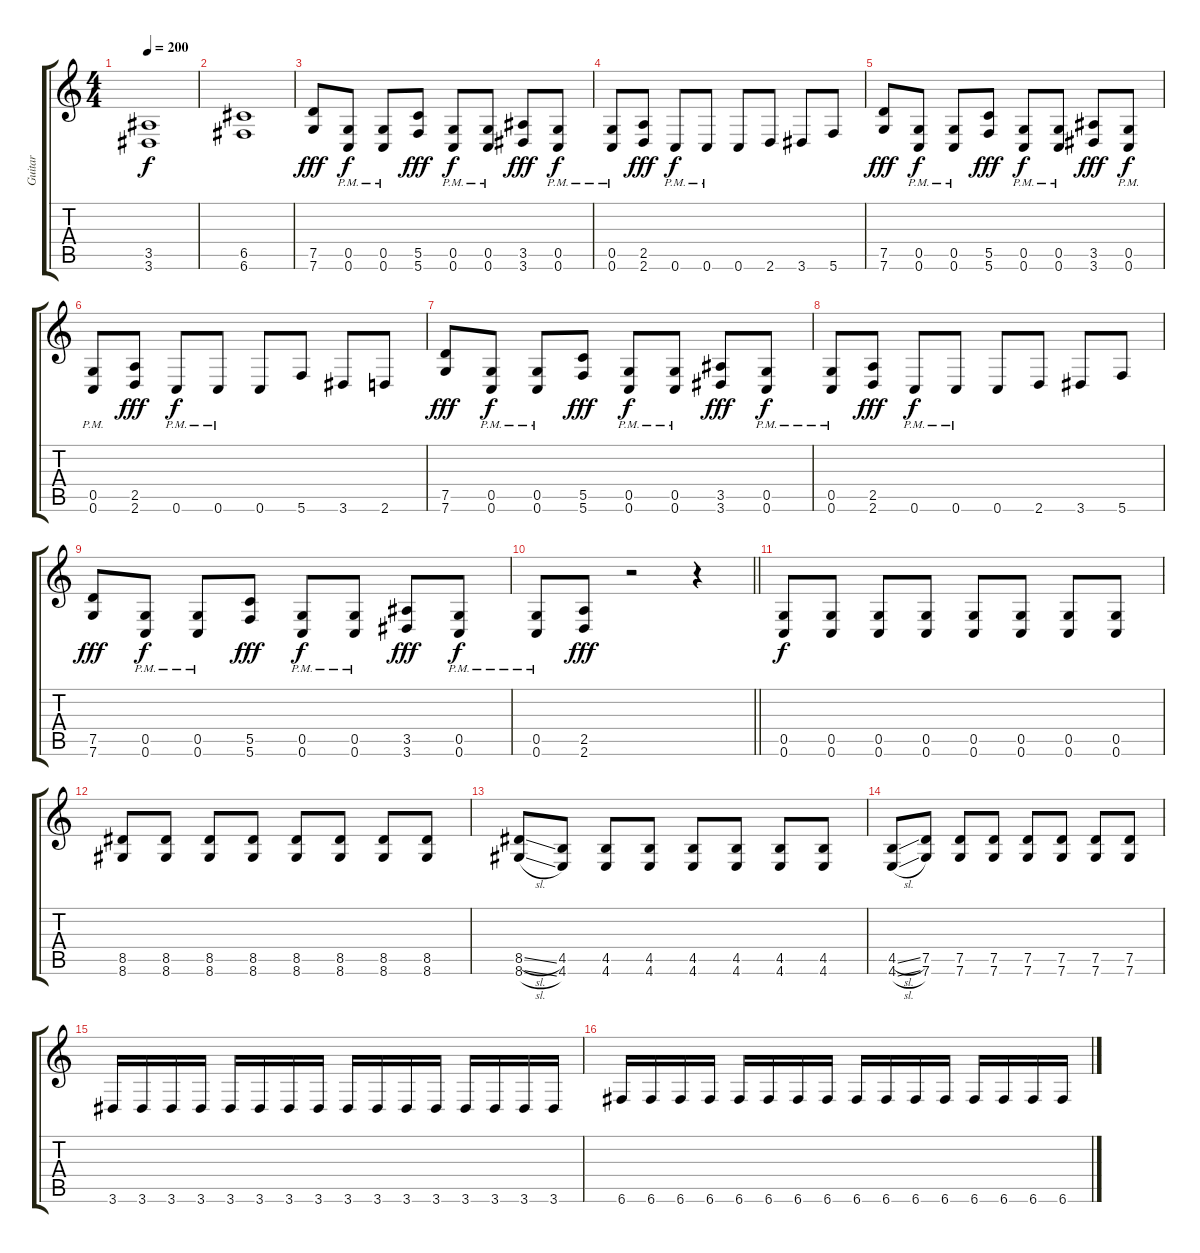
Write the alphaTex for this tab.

\track ("Guitar" "Guitar") {instrument distortionguitar}
\staff {score tabs}
\tuning (D4 A3 F3 C3 G2 C2) {hide}
\ts (4 4)
\tempo 200
\clef g2
\ks c
(3.5 3.6).1{dy f} |
(6.5 6.6).1 |
(7.5 7.6).8{dy fff} (0.5{pm} 0.6{pm}).8{dy f} (0.5{pm} 0.6{pm}).8 (5.5 5.6).8{dy fff} (0.5{pm} 0.6{pm}).8{dy f} (0.5{pm} 0.6{pm}).8 (3.5 3.6).8{dy fff} (0.5{pm} 0.6{pm}).8{dy f} |
(0.5{pm} 0.6{pm}).8 (2.5 2.6).8{dy fff} 0.6{pm}.8{dy f} 0.6{pm}.8 0.6.8 2.6.8 3.6.8 5.6.8 |
(7.5 7.6).8{dy fff} (0.5{pm} 0.6{pm}).8{dy f} (0.5{pm} 0.6{pm}).8 (5.5 5.6).8{dy fff} (0.5{pm} 0.6{pm}).8{dy f} (0.5{pm} 0.6{pm}).8 (3.5 3.6).8{dy fff} (0.5{pm} 0.6{pm}).8{dy f} |
(0.5{pm} 0.6{pm}).8 (2.5 2.6).8{dy fff} 0.6{pm}.8{dy f} 0.6{pm}.8 0.6.8 5.6.8 3.6.8 2.6.8 |
(7.5 7.6).8{dy fff} (0.5{pm} 0.6{pm}).8{dy f} (0.5{pm} 0.6{pm}).8 (5.5 5.6).8{dy fff} (0.5{pm} 0.6{pm}).8{dy f} (0.5{pm} 0.6{pm}).8 (3.5 3.6).8{dy fff} (0.5{pm} 0.6{pm}).8{dy f} |
(0.5{pm} 0.6{pm}).8 (2.5 2.6).8{dy fff} 0.6{pm}.8{dy f} 0.6{pm}.8 0.6.8 2.6.8 3.6.8 5.6.8 |
(7.5 7.6).8{dy fff} (0.5{pm} 0.6{pm}).8{dy f} (0.5{pm} 0.6{pm}).8 (5.5 5.6).8{dy fff} (0.5{pm} 0.6{pm}).8{dy f} (0.5{pm} 0.6{pm}).8 (3.5 3.6).8{dy fff} (0.5{pm} 0.6{pm}).8{dy f} |
\barLineRight lightlight
(0.5{pm} 0.6{pm}).8 (2.5 2.6).8{dy fff} r.2 r.4 |
\section ("" "")
(0.5 0.6).8{dy f} (0.5 0.6).8 (0.5 0.6).8 (0.5 0.6).8 (0.5 0.6).8 (0.5 0.6).8 (0.5 0.6).8 (0.5 0.6).8 |
(8.5 8.6).8 (8.5 8.6).8 (8.5 8.6).8 (8.5 8.6).8 (8.5 8.6).8 (8.5 8.6).8 (8.5 8.6).8 (8.5 8.6).8 |
(8.5{sl} 8.6{sl}).8 (4.5 4.6).8 (4.5 4.6).8 (4.5 4.6).8 (4.5 4.6).8 (4.5 4.6).8 (4.5 4.6).8 (4.5 4.6).8 |
(4.5{sl} 4.6{sl}).8 (7.5 7.6).8 (7.5 7.6).8 (7.5 7.6).8 (7.5 7.6).8 (7.5 7.6).8 (7.5 7.6).8 (7.5 7.6).8 |
3.6.16 3.6.16 3.6.16 3.6.16 3.6.16 3.6.16 3.6.16 3.6.16 3.6.16 3.6.16 3.6.16 3.6.16 3.6.16 3.6.16 3.6.16 3.6.16 |
6.6.16 6.6.16 6.6.16 6.6.16 6.6.16 6.6.16 6.6.16 6.6.16 6.6.16 6.6.16 6.6.16 6.6.16 6.6.16 6.6.16 6.6.16 6.6.16
